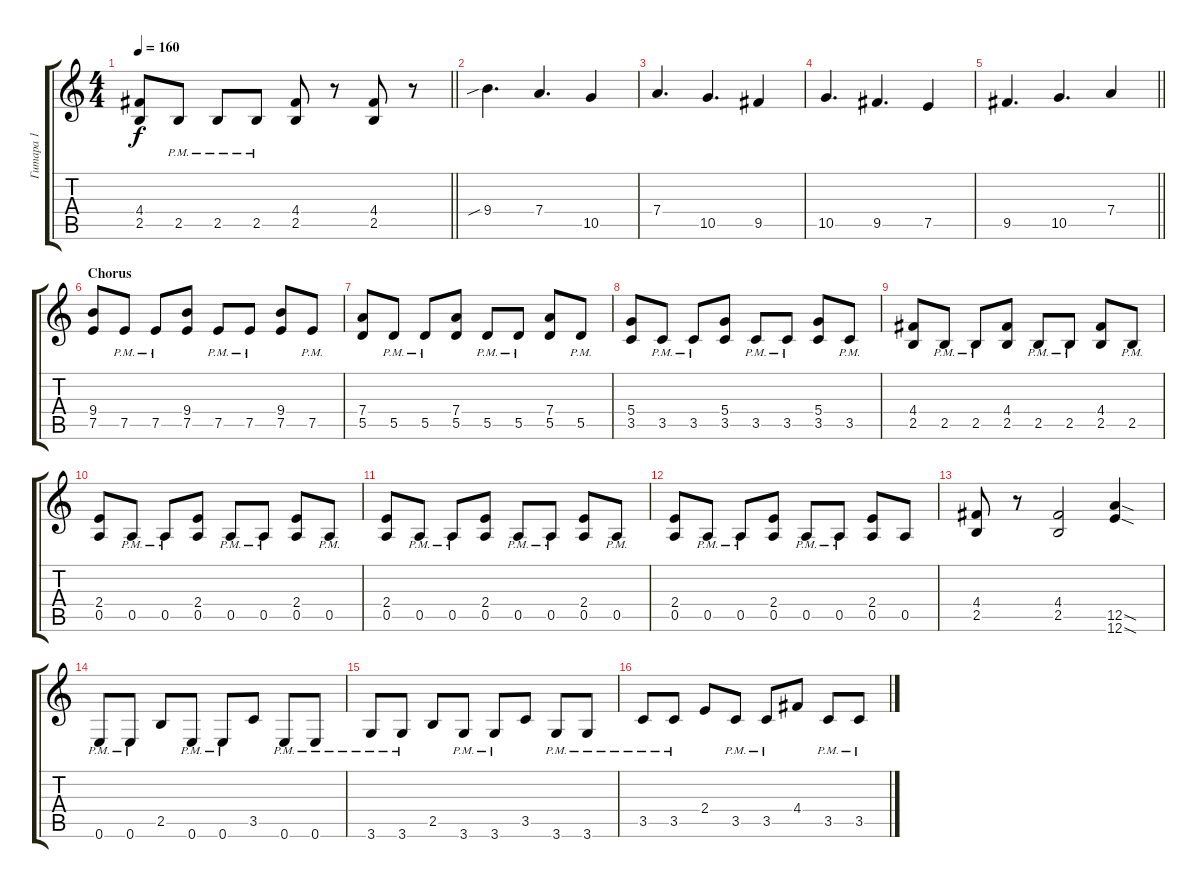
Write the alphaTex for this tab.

\track ("Гитара 1" "Гитара 1") {instrument distortionguitar}
\staff {score tabs}
\tuning (E4 B3 G3 D3 A2 E2) {hide}
\ts (4 4)
\tempo 160
\clef g2
\barLineRight lightlight
\ks c
(4.4 2.5).8{dy f} 2.5{pm}.8 2.5{pm}.8 2.5{pm}.8 (4.4 2.5).8 r.8 (4.4 2.5).8 r.8 |
9.4{sib}.4{d} 7.4.4{d} 10.5.4 |
7.4.4{d} 10.5.4{d} 9.5.4 |
10.5.4{d} 9.5.4{d} 7.5.4 |
\barLineRight lightlight
9.5.4{d} 10.5.4{d} 7.4.4 |
\section ("" "Chorus")
(9.4 7.5).8 7.5{pm}.8 7.5{pm}.8 (9.4 7.5).8 7.5{pm}.8 7.5{pm}.8 (9.4 7.5).8 7.5{pm}.8 |
(7.4 5.5).8 5.5{pm}.8 5.5{pm}.8 (7.4 5.5).8 5.5{pm}.8 5.5{pm}.8 (7.4 5.5).8 5.5{pm}.8 |
(5.4 3.5).8 3.5{pm}.8 3.5{pm}.8 (5.4 3.5).8 3.5{pm}.8 3.5{pm}.8 (5.4 3.5).8 3.5{pm}.8 |
(4.4 2.5).8 2.5{pm}.8 2.5{pm}.8 (4.4 2.5).8 2.5{pm}.8 2.5{pm}.8 (4.4 2.5).8 2.5{pm}.8 |
(2.4 0.5).8 0.5{pm}.8 0.5{pm}.8 (2.4 0.5).8 0.5{pm}.8 0.5{pm}.8 (2.4 0.5).8 0.5{pm}.8 |
(2.4 0.5).8 0.5{pm}.8 0.5{pm}.8 (2.4 0.5).8 0.5{pm}.8 0.5{pm}.8 (2.4 0.5).8 0.5{pm}.8 |
(2.4 0.5).8 0.5{pm}.8 0.5{pm}.8 (2.4 0.5).8 0.5{pm}.8 0.5{pm}.8 (2.4 0.5).8 0.5.8 |
(4.4 2.5).8 r.8 (4.4 2.5).2 (12.5{sod} 12.6{sod}).4 |
0.6{pm}.8 0.6{pm}.8 2.5.8 0.6{pm}.8 0.6{pm}.8 3.5.8 0.6{pm}.8 0.6{pm}.8 |
3.6{pm}.8 3.6{pm}.8 2.5.8 3.6{pm}.8 3.6{pm}.8 3.5.8 3.6{pm}.8 3.6{pm}.8 |
3.5{pm}.8 3.5{pm}.8 2.4.8 3.5{pm}.8 3.5{pm}.8 4.4.8 3.5{pm}.8 3.5{pm}.8
